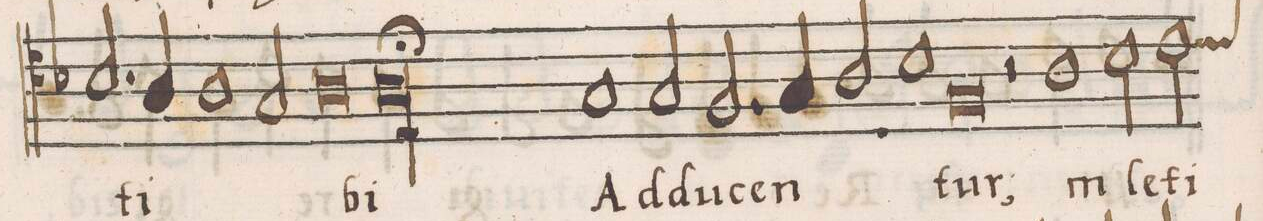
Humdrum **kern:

**kern	**text
*I"ALTVS	*
*clefC4	*
*k[b-]	*
*met(C|)	*
*M2/1	*
2.B-/	ti-
=93-	=93-
4A/	.
1A	.
2G/	.
=94-	=94-
0A	.
=95-	=95-
0A;l	-bi
=96-	=96-
1G	Ad-
2G/	-du-
2.F/	-cen-
=97-	=97-
4G/	.
2A/	.
1B-	.
=98-	=98-
0F	-tur,
=99-	=99-
2r	.
1A	in
2B-\	le-
=100-	=100-
*custos:c	*
2c\	-ti-
*-	*-
